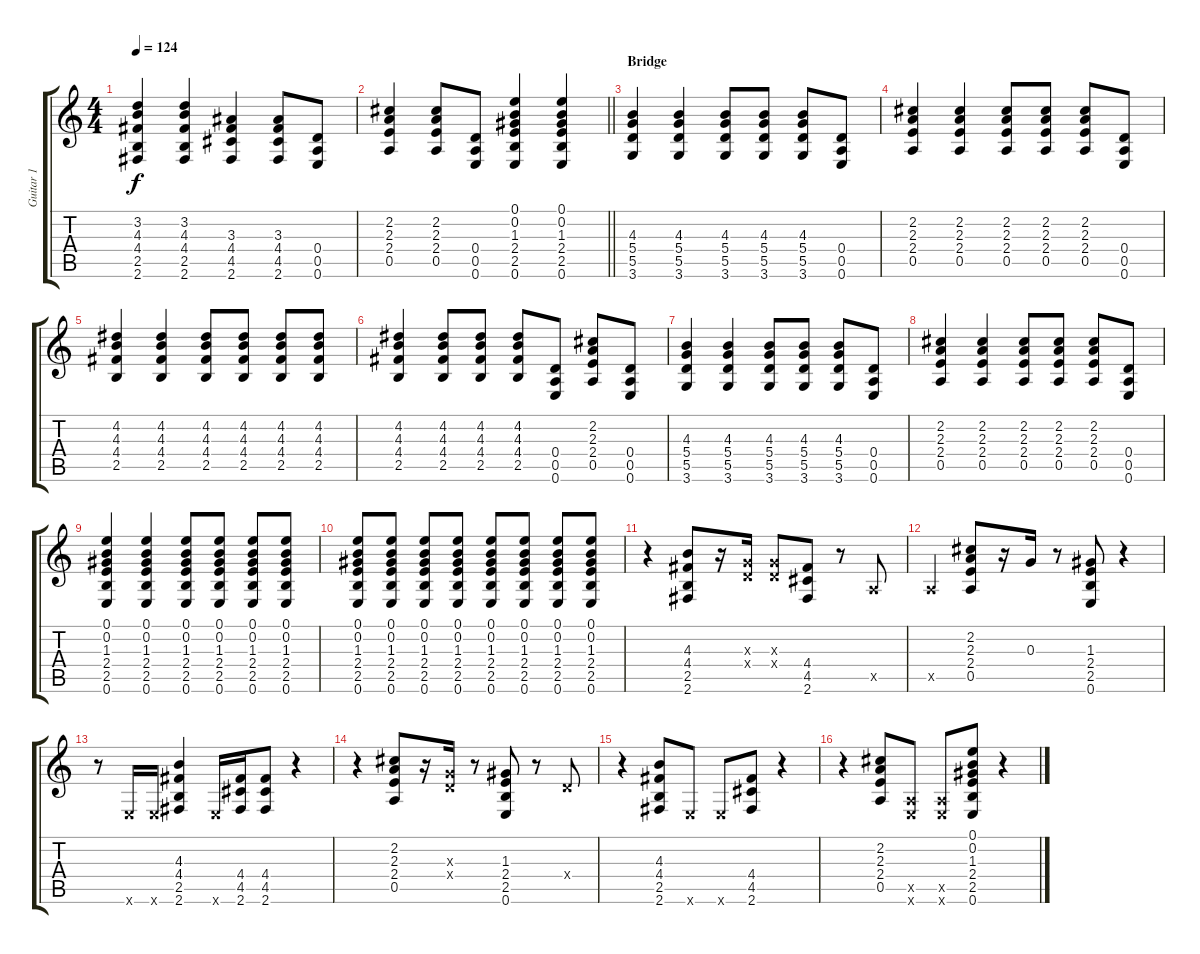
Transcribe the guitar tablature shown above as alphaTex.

\track ("Guitar 1" "Guitar 1") {instrument distortionguitar}
\staff {score tabs}
\tuning (E4 B3 G3 D3 A2 E2) {hide}
\ts (4 4)
\tempo 124
\clef g2
\ks c
(3.2 4.3 4.4 2.5 2.6).4{dy f} (3.2 4.3 4.4 2.5 2.6).4 (3.3 4.4 4.5 2.6).4 (3.3 4.4 4.5 2.6).8 (0.4 0.5 0.6).8 |
\barLineRight lightlight
(2.2 2.3 2.4 0.5).4 (2.2 2.3 2.4 0.5).8 (0.4 0.5 0.6).8 (0.1 0.2 1.3 2.4 2.5 0.6).4 (0.1 0.2 1.3 2.4 2.5 0.6).4 |
\section ("" "Bridge")
(4.3 5.4 5.5 3.6).4 (4.3 5.4 5.5 3.6).4 (4.3 5.4 5.5 3.6).8 (4.3 5.4 5.5 3.6).8 (4.3 5.4 5.5 3.6).8 (0.4 0.5 0.6).8 |
(2.2 2.3 2.4 0.5).4 (2.2 2.3 2.4 0.5).4 (2.2 2.3 2.4 0.5).8 (2.2 2.3 2.4 0.5).8 (2.2 2.3 2.4 0.5).8 (0.4 0.5 0.6).8 |
(4.2 4.3 4.4 2.5).4 (4.2 4.3 4.4 2.5).4 (4.2 4.3 4.4 2.5).8 (4.2 4.3 4.4 2.5).8 (4.2 4.3 4.4 2.5).8 (4.2 4.3 4.4 2.5).8 |
(4.2 4.3 4.4 2.5).4 (4.2 4.3 4.4 2.5).8 (4.2 4.3 4.4 2.5).8 (4.2 4.3 4.4 2.5).8 (0.4 0.5 0.6).8 (2.2 2.3 2.4 0.5).8 (0.4 0.5 0.6).8 |
(4.3 5.4 5.5 3.6).4 (4.3 5.4 5.5 3.6).4 (4.3 5.4 5.5 3.6).8 (4.3 5.4 5.5 3.6).8 (4.3 5.4 5.5 3.6).8 (0.4 0.5 0.6).8 |
(2.2 2.3 2.4 0.5).4 (2.2 2.3 2.4 0.5).4 (2.2 2.3 2.4 0.5).8 (2.2 2.3 2.4 0.5).8 (2.2 2.3 2.4 0.5).8 (0.4 0.5 0.6).8 |
(0.1 0.2 1.3 2.4 2.5 0.6).4 (0.1 0.2 1.3 2.4 2.5 0.6).4 (0.1 0.2 1.3 2.4 2.5 0.6).8 (0.1 0.2 1.3 2.4 2.5 0.6).8 (0.1 0.2 1.3 2.4 2.5 0.6).8 (0.1 0.2 1.3 2.4 2.5 0.6).8 |
(0.1 0.2 1.3 2.4 2.5 0.6).8 (0.1 0.2 1.3 2.4 2.5 0.6).8 (0.1 0.2 1.3 2.4 2.5 0.6).8 (0.1 0.2 1.3 2.4 2.5 0.6).8 (0.1 0.2 1.3 2.4 2.5 0.6).8 (0.1 0.2 1.3 2.4 2.5 0.6).8 (0.1 0.2 1.3 2.4 2.5 0.6).8 (0.1 0.2 1.3 2.4 2.5 0.6).8 |
r.4 (4.3 4.4 2.5 2.6).8 r.16 (0.3{x} 0.4{x}).16 (0.3{x} 0.4{x}).8 (4.4 4.5 2.6).8 r.8 0.5{x}.8 |
0.5{x}.4 (2.2 2.3 2.4 0.5).8 r.16 0.3.16 r.8 (1.3 2.4 2.5 0.6).8 r.4 |
r.8 0.6{x}.16 0.6{x}.16 (4.3 4.4 2.5 2.6).4 0.6{x}.16 (4.4 4.5 2.6).16 (4.4 4.5 2.6).8 r.4 |
r.4 (2.2 2.3 2.4 0.5).8 r.16 (0.3{x} 0.4{x}).16 r.8 (1.3 2.4 2.5 0.6).8 r.8 0.4{x}.8 |
r.4 (4.3 4.4 2.5 2.6).8 0.6{x}.8 0.6{x}.8 (4.4 4.5 2.6).8 r.4 |
r.4 (2.2 2.3 2.4 0.5).8 (0.5{x} 0.6{x}).8 (0.5{x} 0.6{x}).8 (0.1 0.2 1.3 2.4 2.5 0.6).8 r.4
